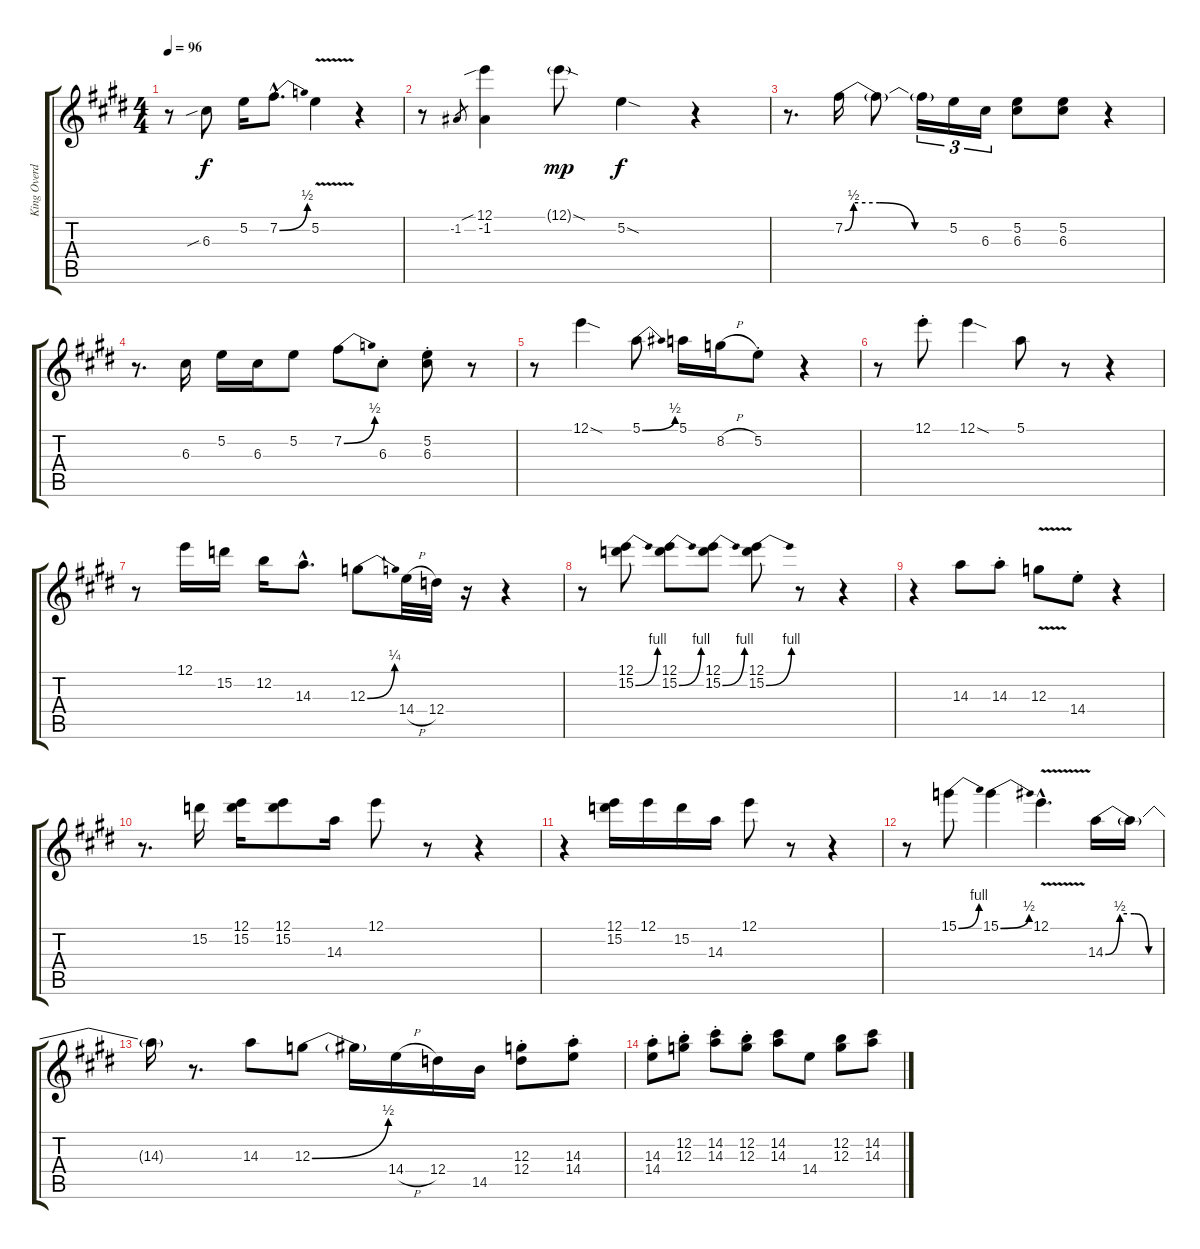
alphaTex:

\track ("King Overdub" "King Overd") {instrument electricguitarjazz}
\staff {score tabs}
\tuning (E4 B3 G3 D3 A2 E2) {hide}
\ts (4 4)
\tempo 96
\clef g2
\ks e
r.8{dy f} 6.3{sib}.8 5.2.16 7.2{be (bend 0 0 60 2) hac}.8{d} 5.2{v}.4 r.4 |
r.8 -1.2.8{gr} (12.1{sib} -1.2).4 12.1{sod g}.8{dy mp} 5.2{sod}.4{dy f} r.4 |
r.8{d} 7.2{be (custom 0 0 5 2 20 2 40 0 60 0)}.16 7.2{t}.8 7.2{t}.16{tu (3 2)} 5.2.16{tu (3 2)} 6.3.16{tu (3 2)} (5.2 6.3).8 (5.2 6.3).8 r.4 |
r.8{d} 6.3.16 5.2.16 6.3.16 5.2.8 7.2{be (bend 0 0 60 2)}.8 6.3{st}.8 (5.2{st} 6.3{st}).8 r.8 |
r.8 12.1{sod}.4 5.1{be (bend 0 0 60 2)}.8 5.1.16 8.2{h}.16 5.2{st}.8 r.4 |
r.8 12.1{st}.8 12.1{sod}.4 5.1.8 r.8 r.4 |
r.8 12.1.16 15.2.16 12.2.16 14.3{hac}.8{d} 12.3{be (bend 0 0 60 1)}.8 14.4{h}.32 12.4.32 r.16 r.4 |
r.8 (12.1 15.2{be (bend 0 0 60 4)}).8 (12.1 15.2{be (bend 0 0 60 4)}).8 (12.1 15.2{be (bend 0 0 60 4)}).8 (12.1 15.2{be (bend 0 0 60 4)}).8 r.8 r.4 |
r.4 14.3.8 14.3{st}.8 12.3{v}.8 14.4{st}.8 r.4 |
r.8{d} 15.2.16 (12.1 15.2).16 (12.1 15.2).8 14.3.16 12.1.8 r.8 r.4 |
r.4 (12.1 15.2).16 12.1.16 15.2.16 14.3.16 12.1.8 r.8 r.4 |
r.8 15.1{be (bend 0 0 60 4)}.8 15.1{be (bend 0 0 60 2)}.4 12.1{v hac}.4{d} 14.3{be (custom 0 0 15 2 30 2 45 0 60 0)}.16 14.3{t}.16 |
14.3{t}.16 r.8{d} 14.3.8 12.3{be (bend 0 0 60 2)}.8 12.3{t}.16 14.4{h}.16 12.4.16 14.5.16 (12.3{st} 12.4).8 (14.3{st} 14.4{st}).8 |
(14.3{st} 14.4{st}).8 (12.2{st} 12.3{st}).8 (14.2{st} 14.3{st}).8 (12.2{st} 12.3{st}).8 (14.2 14.3).8 14.4.8 (12.2 12.3).8 (14.2 14.3).8
